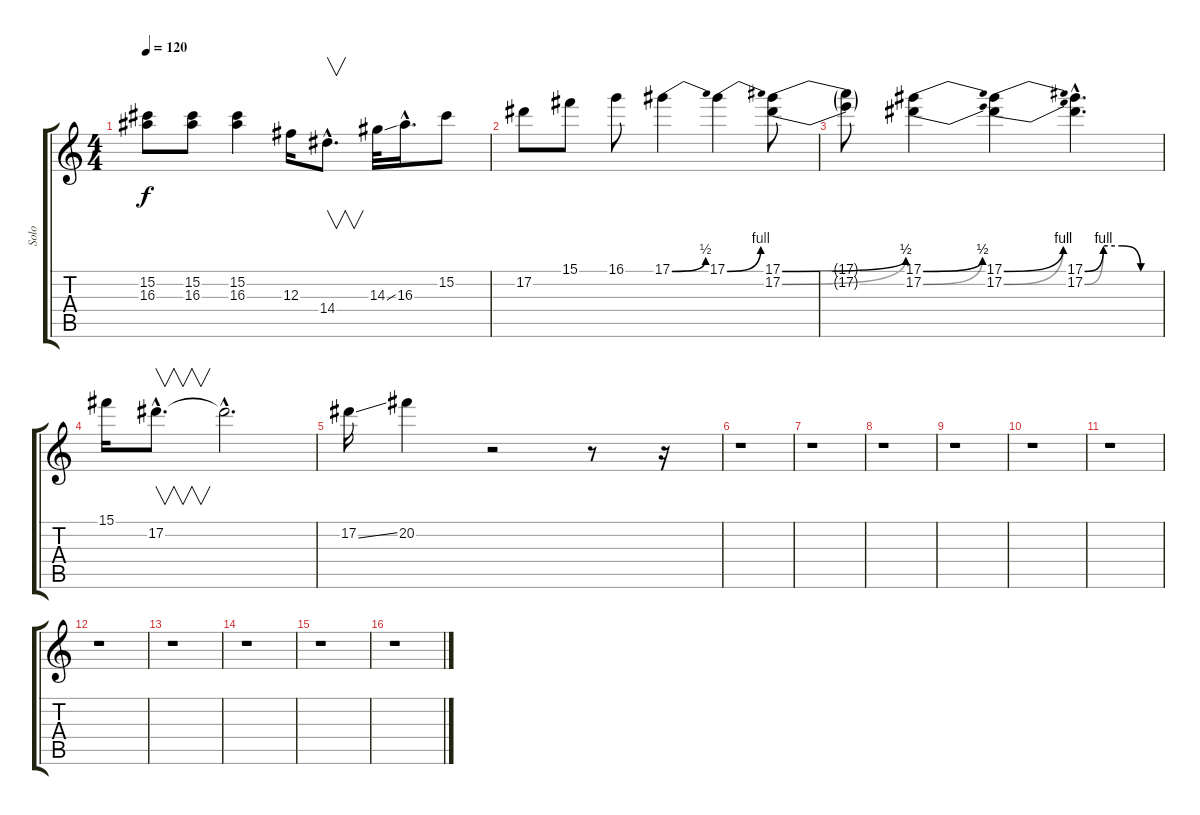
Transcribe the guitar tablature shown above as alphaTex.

\track ("Solo" "Solo") {instrument distortionguitar}
\staff {score tabs}
\tuning (Eb4 Bb3 Gb3 Db3 Ab2 Eb2) {hide}
\ts (4 4)
\tempo 120
\clef g2
\ks c
(15.2 16.3).8{dy f} (15.2 16.3).8 (15.2 16.3).4 12.3.16 14.4{hac}.8{v d} 14.3{ss}.32 16.3{hac}.16{d} 15.2.8 |
17.2.8 15.1.8 16.1.8 17.1{be (bend 0 0 60 2)}.4 17.1{be (bend 0 0 60 4)}.4 (17.1{be (bend 0 0 60 2)} 17.2{be (bend 0 0 60 2)}).8 |
(17.1{t} 17.2{t}).8 (17.1{be (bend 0 0 60 2)} 17.2{be (bend 0 0 60 2)}).4 (17.1{be (bend 0 0 60 4)} 17.2{be (bend 0 0 60 4)}).4 (17.1{be (custom 0 0 15 4 30 4 45 0 60 0) hac} 17.2{be (custom 0 0 15 4 30 4 45 0 60 0) hac}).4{d} |
15.1.16 17.2{hac}.8{v d} 17.2{hac t}.2{d} |
17.2{ss}.16 20.2.4 r.2 r.8 r.16 |
r.1 |
r.1 |
r.1 |
r.1 |
r.1 |
r.1 |
r.1 |
r.1 |
r.1 |
r.1 |
r.1
